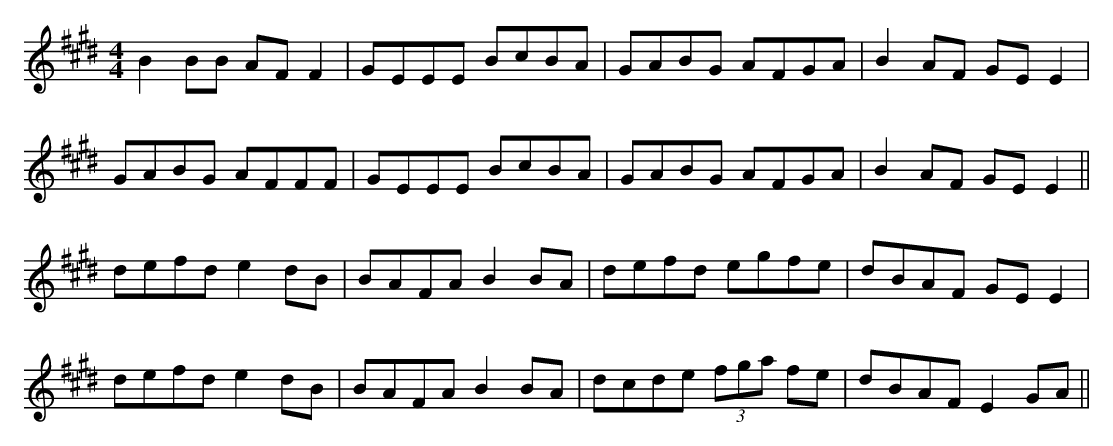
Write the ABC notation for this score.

X:1
M:4/4
K:E
B2BB AFF2|GEEE BcBA|GABG AFGA|B2AF GEE2|
GABG AFFF|GEEE BcBA|GABG AFGA|B2AF GEE2||
defd e2dB|BAFA B2BA|defd egfe|dBAF GEE2|
defd e2dB|BAFA B2BA|dcde (3fga fe|dBAF E2GA||
